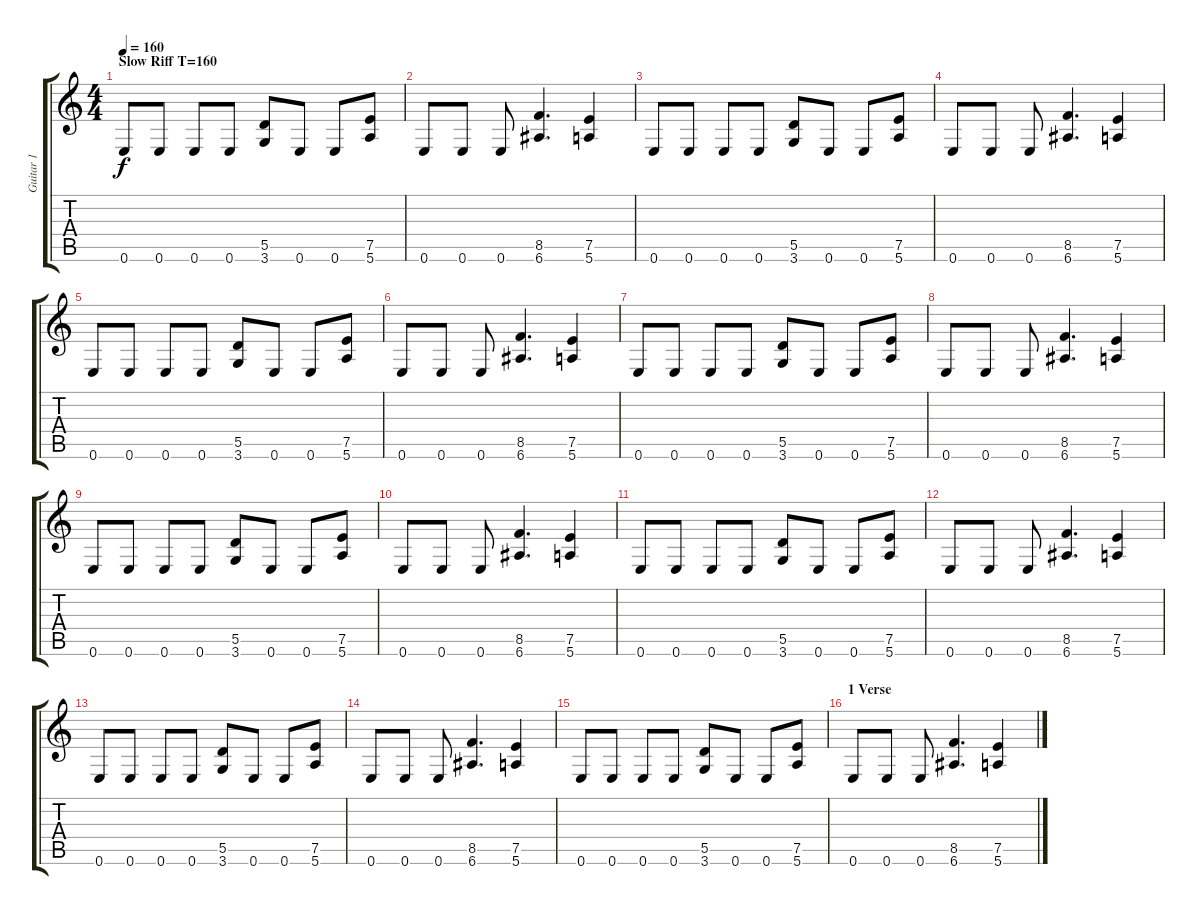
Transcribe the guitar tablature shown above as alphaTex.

\track ("Guitar 1" "Guitar 1") {instrument distortionguitar}
\staff {score tabs}
\tuning (E4 B3 G3 D3 A2 E2) {hide}
\ts (4 4)
\section ("" "Slow Riff T=160")
\tempo 160
\clef g2
\ks c
0.6.8{dy f} 0.6.8 0.6.8 0.6.8 (5.5 3.6).8 0.6.8 0.6.8 (7.5 5.6).8 |
0.6.8 0.6.8 0.6.8 (8.5 6.6).4{d} (7.5 5.6).4 |
0.6.8 0.6.8 0.6.8 0.6.8 (5.5 3.6).8 0.6.8 0.6.8 (7.5 5.6).8 |
0.6.8 0.6.8 0.6.8 (8.5 6.6).4{d} (7.5 5.6).4 |
0.6.8 0.6.8 0.6.8 0.6.8 (5.5 3.6).8 0.6.8 0.6.8 (7.5 5.6).8 |
0.6.8 0.6.8 0.6.8 (8.5 6.6).4{d} (7.5 5.6).4 |
0.6.8 0.6.8 0.6.8 0.6.8 (5.5 3.6).8 0.6.8 0.6.8 (7.5 5.6).8 |
0.6.8 0.6.8 0.6.8 (8.5 6.6).4{d} (7.5 5.6).4 |
0.6.8 0.6.8 0.6.8 0.6.8 (5.5 3.6).8 0.6.8 0.6.8 (7.5 5.6).8 |
0.6.8 0.6.8 0.6.8 (8.5 6.6).4{d} (7.5 5.6).4 |
0.6.8 0.6.8 0.6.8 0.6.8 (5.5 3.6).8 0.6.8 0.6.8 (7.5 5.6).8 |
0.6.8 0.6.8 0.6.8 (8.5 6.6).4{d} (7.5 5.6).4 |
0.6.8 0.6.8 0.6.8 0.6.8 (5.5 3.6).8 0.6.8 0.6.8 (7.5 5.6).8 |
0.6.8 0.6.8 0.6.8 (8.5 6.6).4{d} (7.5 5.6).4 |
0.6.8 0.6.8 0.6.8 0.6.8 (5.5 3.6).8 0.6.8 0.6.8 (7.5 5.6).8 |
\section ("" "1 Verse")
0.6.8 0.6.8 0.6.8 (8.5 6.6).4{d} (7.5 5.6).4
